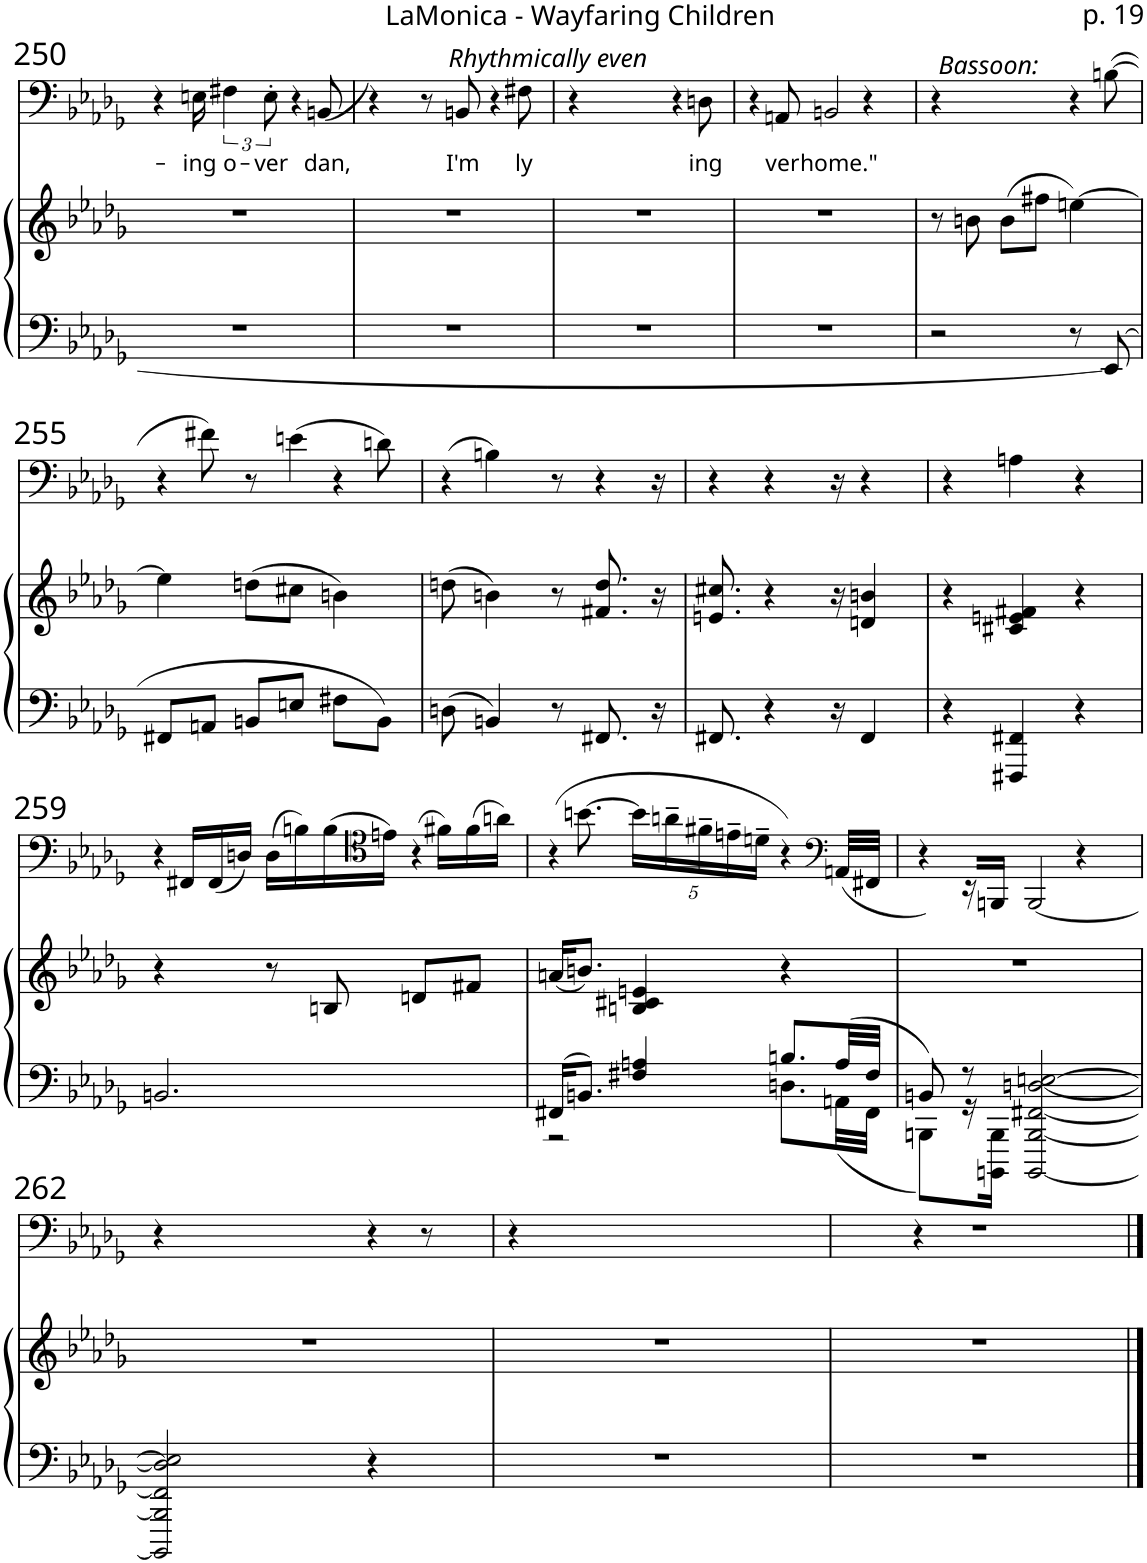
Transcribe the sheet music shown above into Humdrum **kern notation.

**kern	**kern	**kern	**text
*part2	*part2	*part1	*part1
*staff3	*staff2	*staff1	*staff1
*I"Piano	*	*I"Bassoon	*
*I'Pno	*	*I'Bsn	*
!!LO:PB:g=z
*clefF4	*clefG2	*clefF4	*
*k[b-e-a-d-g-]	*k[b-e-a-d-g-]	*k[b-e-a-d-g-]	*
*M3/4	*M3/4	*M3/4	*
=250	=250	=250	=250
2.r	2.r	4r	.
!	!	!	!LO:LY:b
.	.	16En\	-ing
!	!	!	!LO:LY:b
.	.	6F#X\	o-
!	!	!	!LO:LY:b
.	.	12E'\	-ver
.	.	4r	.
8.ryy	8.ryy	.	.
!	!	!	!LO:LY:b
.	.	[8BBn/	-dan,
=251	=251	=251	=251
2.r	2.r	4r	.
.	.	8r	.
!	!	!LO:TX:a:i:t=Rhythmically even	!
!	!	!	!LO:LY:b
.	.	8BBn/	I'm
.	.	4r	.
!	!	!	!LO:LY:b
8ryy	8ryy	8F#X\	-ly
=252	=252	=252	=252
2.r	2.r	4r	.
.	.	4ryy	.
.	.	4r	.
!	!	!	!LO:LY:b
8ryy	8ryy	8Dn\	-ing
=253	=253	=253	=253
2.r	2.r	4r	.
!	!	!	!LO:LY:b
.	.	8AAn/	-ver
!	!	!	!LO:LY:b
.	.	2BBn/	home."
4.ryy	4.ryy	.	.
.	.	4r	.
=254	=254	=254	=254
!	!	!LO:TX:a:i:t=Bassoon&colon;	!
2r	8r	4r	.
.	8bn\	.	.
.	8b\L	4ryy	.
.	8ff#X\J	.	.
8r	[4een\	4r	.
8EE/]	.	.	.
8ryy	8ryy	[8Bn\	.
!!LO:LB:g=z
=255	=255	=255	=255
8FF#X/L	4ee\]	4r	.
8AAn/J	.	.	.
8BBn/L	8ddn\L	8f#X\	.
8En/J	8cc#X\J	8r	.
8F#X\L	4bn\	4en\	.
8BB\J	.	.	.
4.ryy	4.ryy	4r	.
.	.	8dn\	.
=256	=256	=256	=256
8Dn\	8ddn\	4r	.
4BBn/	4bn\	.	.
.	.	4Bn\	.
8r	8r	.	.
8.FF#X/	8.f#X/ 8.dd/	8r	.
.	.	4r	.
16r	16r	.	.
8.ryy	8.ryy	.	.
.	.	16r	.
=257	=257	=257	=257
8.FF#X/	8.en/ 8.cc#X/	4r	.
4r	4r	.	.
.	.	4r	.
16r	16r	.	.
4FF#/	4dn/ 4bn/	16r	.
.	.	4r	.
16ryy	16ryy	.	.
=258	=258	=258	=258
4r	4r	4r	.
4FFF#X/ 4FF#X/	4c#X/ 4en/ 4f#X/	4An\	.
4r	4r	4r	.
!!LO:LB:g=z
=259	=259	=259	=259
2.BBn/	4r	4r	.
.	8r	16FF#X/LL	.
.	.	16FF#/	.
.	8Bn/	16Dn/JJ	.
*	*	*clefC4	*
.	.	16D\LL	.
.	8dn/L	16Bn\	.
.	.	16B\	.
.	8f#X/J	16en\JJ	.
.	.	4r	.
4.ryy	4.ryy	.	.
.	.	16f#X\LL	.
.	.	16f#\	.
.	.	16an\JJ	.
=260	=260	=260	=260
*^	*	*	*
16FF#X/KL	2r	16an/KL	4r	.
8.BBn/J	.	8.bn/J	.	.
4F#X/ 4An/	.	4Bn/ 4c#X/ 4en/	[8.bn\	.
*	*	*	*Xbrackettup	*
.	.	.	20b\LL]	.
.	.	.	20an~\	.
8.Bn/L	8.Dn\L	4r	.	.
.	.	.	20f#X~\	.
.	.	.	20en~\	.
.	.	.	20dn~\JJ	.
*	*	*	*clefF4	*
32A/LL	32AAn\LL	.	4r	.
32F#/JJJ	32FF#\JJJ	.	.	.
4ryy	4ryy	4ryy	.	.
.	.	.	32AAn/LLL	.
.	.	.	32FF#X/JJJ	.
=261	=261	=261	=261	=261
8BBn/	8BBBn\L	2.r	4r	.
8r	16r	.	.	.
.	16BBBBn\ 16BBB\JJ	.	.	.
[2BBBB/ [2BBB/ [2FF#X/ [2Dn/ [2En/	4.ryy	.	16r	.
.	.	.	16BBBn/JJ	.
.	.	.	[2BBB/	.
.	2ryy	.	.	.
4.ryy	.	4.ryy	.	.
.	.	.	4r	.
*v	*v	*	*	*
!!LO:LB:g=z
=262	=262	=262	=262
2BBBB/] 2BBB/] 2FF#/] 2D/] 2E/]	2.r	4r	.
.	.	4ryy	.
4r	.	4r	.
8ryy	8ryy	8r	.
=263	=263	=263	=263
2.r	2.r	4r	.
.	.	2ryy	.
=264	=264	=264	=264
2.r	2.r	2.r	.
4ryy	4ryy	4r	.
==	==	==	==
*-	*-	*-	*-
